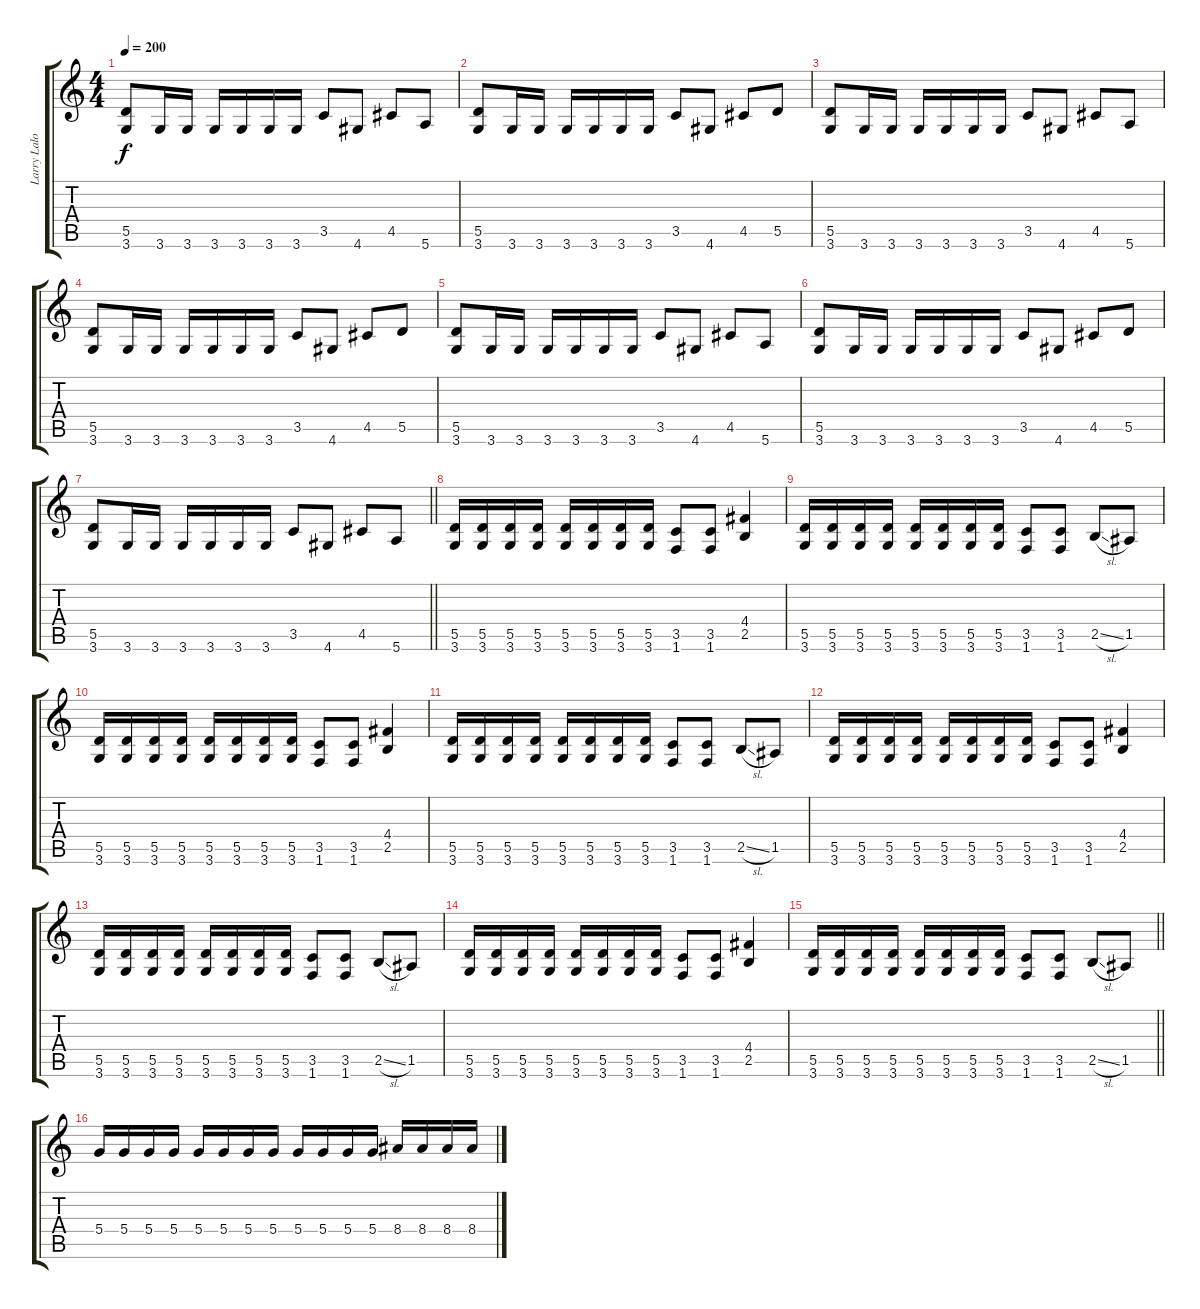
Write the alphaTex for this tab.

\track ("Larry Lalonde" "Larry Lalo") {instrument distortionguitar}
\staff {score tabs}
\tuning (E4 B3 G3 D3 A2 E2) {hide}
\ts (4 4)
\tempo 200
\clef g2
\ks c
(5.5 3.6).8{dy f} 3.6.16 3.6.16 3.6.16 3.6.16 3.6.16 3.6.16 3.5.8 4.6.8 4.5.8 5.6.8 |
(5.5 3.6).8 3.6.16 3.6.16 3.6.16 3.6.16 3.6.16 3.6.16 3.5.8 4.6.8 4.5.8 5.5.8 |
(5.5 3.6).8 3.6.16 3.6.16 3.6.16 3.6.16 3.6.16 3.6.16 3.5.8 4.6.8 4.5.8 5.6.8 |
(5.5 3.6).8 3.6.16 3.6.16 3.6.16 3.6.16 3.6.16 3.6.16 3.5.8 4.6.8 4.5.8 5.5.8 |
(5.5 3.6).8 3.6.16 3.6.16 3.6.16 3.6.16 3.6.16 3.6.16 3.5.8 4.6.8 4.5.8 5.6.8 |
(5.5 3.6).8 3.6.16 3.6.16 3.6.16 3.6.16 3.6.16 3.6.16 3.5.8 4.6.8 4.5.8 5.5.8 |
\barLineRight lightlight
(5.5 3.6).8 3.6.16 3.6.16 3.6.16 3.6.16 3.6.16 3.6.16 3.5.8 4.6.8 4.5.8 5.6.8 |
(5.5 3.6).16 (5.5 3.6).16 (5.5 3.6).16 (5.5 3.6).16 (5.5 3.6).16 (5.5 3.6).16 (5.5 3.6).16 (5.5 3.6).16 (3.5 1.6).8 (3.5 1.6).8 (4.4 2.5).4 |
(5.5 3.6).16 (5.5 3.6).16 (5.5 3.6).16 (5.5 3.6).16 (5.5 3.6).16 (5.5 3.6).16 (5.5 3.6).16 (5.5 3.6).16 (3.5 1.6).8 (3.5 1.6).8 2.5{sl}.8 1.5.8 |
(5.5 3.6).16 (5.5 3.6).16 (5.5 3.6).16 (5.5 3.6).16 (5.5 3.6).16 (5.5 3.6).16 (5.5 3.6).16 (5.5 3.6).16 (3.5 1.6).8 (3.5 1.6).8 (4.4 2.5).4 |
(5.5 3.6).16 (5.5 3.6).16 (5.5 3.6).16 (5.5 3.6).16 (5.5 3.6).16 (5.5 3.6).16 (5.5 3.6).16 (5.5 3.6).16 (3.5 1.6).8 (3.5 1.6).8 2.5{sl}.8 1.5.8 |
(5.5 3.6).16 (5.5 3.6).16 (5.5 3.6).16 (5.5 3.6).16 (5.5 3.6).16 (5.5 3.6).16 (5.5 3.6).16 (5.5 3.6).16 (3.5 1.6).8 (3.5 1.6).8 (4.4 2.5).4 |
(5.5 3.6).16 (5.5 3.6).16 (5.5 3.6).16 (5.5 3.6).16 (5.5 3.6).16 (5.5 3.6).16 (5.5 3.6).16 (5.5 3.6).16 (3.5 1.6).8 (3.5 1.6).8 2.5{sl}.8 1.5.8 |
(5.5 3.6).16 (5.5 3.6).16 (5.5 3.6).16 (5.5 3.6).16 (5.5 3.6).16 (5.5 3.6).16 (5.5 3.6).16 (5.5 3.6).16 (3.5 1.6).8 (3.5 1.6).8 (4.4 2.5).4 |
\barLineRight lightlight
(5.5 3.6).16 (5.5 3.6).16 (5.5 3.6).16 (5.5 3.6).16 (5.5 3.6).16 (5.5 3.6).16 (5.5 3.6).16 (5.5 3.6).16 (3.5 1.6).8 (3.5 1.6).8 2.5{sl}.8 1.5.8 |
5.4.16 5.4.16 5.4.16 5.4.16 5.4.16 5.4.16 5.4.16 5.4.16 5.4.16 5.4.16 5.4.16 5.4.16 8.4.16 8.4.16 8.4.16 8.4.16
